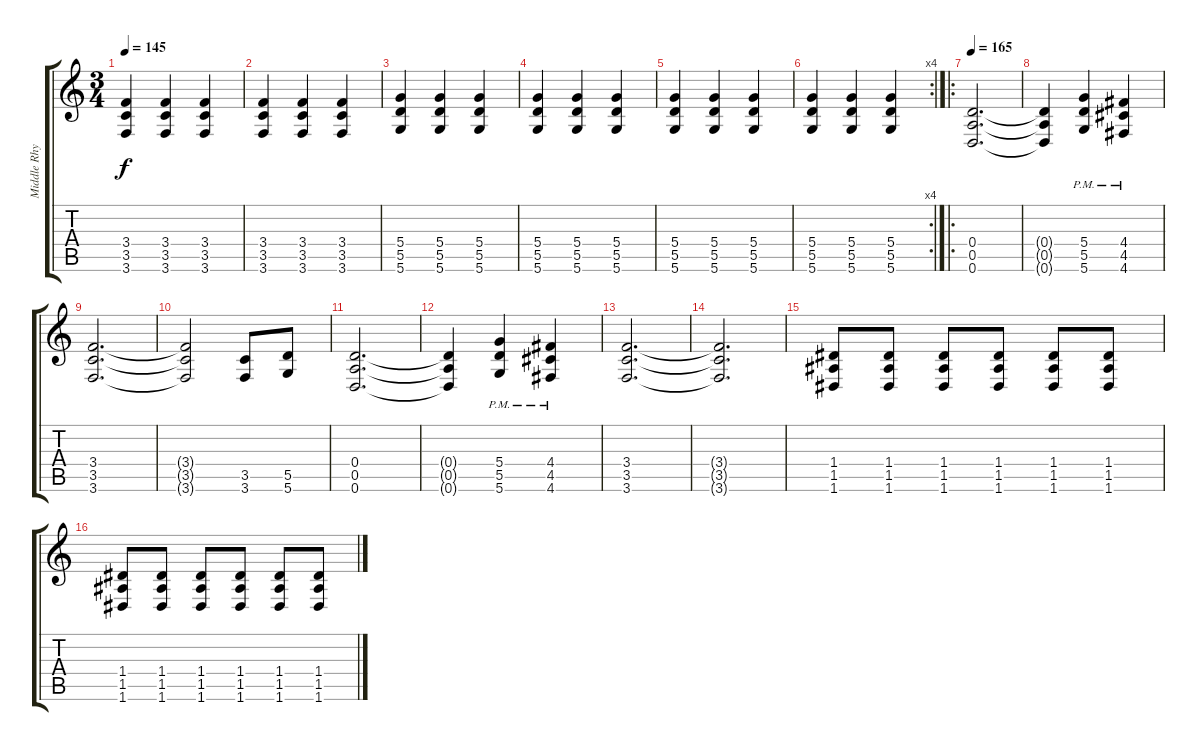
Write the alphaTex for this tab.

\track ("Middle Rhythm" "Middle Rhy") {instrument distortionguitar}
\staff {score tabs}
\tuning (E4 B3 G3 D3 A2 D2) {hide}
\ts (3 4)
\tempo 145
\clef g2
\ks c
(3.4 3.5 3.6).4{dy f} (3.4 3.5 3.6).4 (3.4 3.5 3.6).4 |
(3.4 3.5 3.6).4 (3.4 3.5 3.6).4 (3.4 3.5 3.6).4 |
(5.4 5.5 5.6).4 (5.4 5.5 5.6).4 (5.4 5.5 5.6).4 |
(5.4 5.5 5.6).4 (5.4 5.5 5.6).4 (5.4 5.5 5.6).4 |
(5.4 5.5 5.6).4 (5.4 5.5 5.6).4 (5.4 5.5 5.6).4 |
\rc 4
(5.4 5.5 5.6).4 (5.4 5.5 5.6).4 (5.4 5.5 5.6).4 |
\ro
\tempo 165
(0.4 0.5 0.6).2{d} |
(0.4{t} 0.5{t} 0.6{t}).4 (5.4{pm} 5.5{pm} 5.6{pm}).4 (4.4{pm} 4.5{pm} 4.6{pm}).4 |
(3.4 3.5 3.6).2{d} |
(3.4{t} 3.5{t} 3.6{t}).2 (3.5 3.6).8 (5.5 5.6).8 |
(0.4 0.5 0.6).2{d} |
(0.4{t} 0.5{t} 0.6{t}).4 (5.4{pm} 5.5{pm} 5.6{pm}).4 (4.4{pm} 4.5{pm} 4.6{pm}).4 |
(3.4 3.5 3.6).2{d} |
(3.4{t} 3.5{t} 3.6{t}).2{d} |
(1.4 1.5 1.6).8 (1.4 1.5 1.6).8 (1.4 1.5 1.6).8 (1.4 1.5 1.6).8 (1.4 1.5 1.6).8 (1.4 1.5 1.6).8 |
(1.4 1.5 1.6).8 (1.4 1.5 1.6).8 (1.4 1.5 1.6).8 (1.4 1.5 1.6).8 (1.4 1.5 1.6).8 (1.4 1.5 1.6).8
